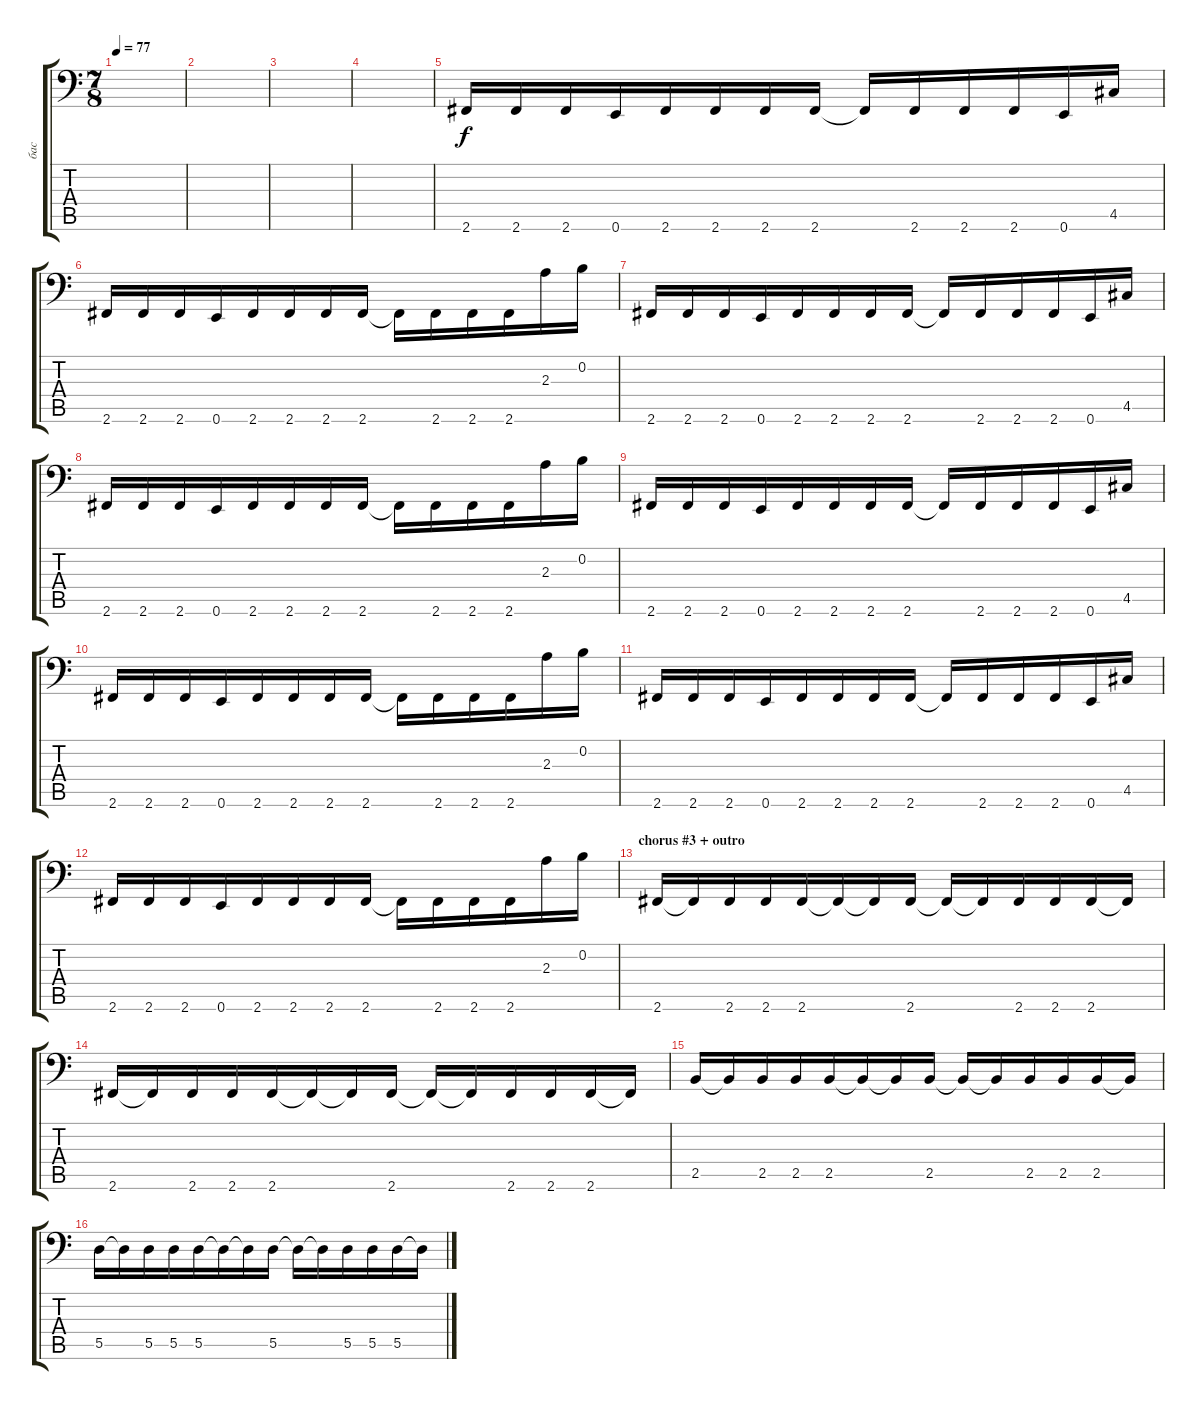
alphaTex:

\track ("бас" "бас") {instrument electricbassfinger}
\staff {score tabs}
\tuning (E3 B2 G2 D2 A1 E1) {hide}
\ts (7 8)
\tempo 77
\clef f4
\ks c
|
|
|
|
2.6.16 2.6.16 2.6.16 0.6.16 2.6.16 2.6.16 2.6.16 2.6.16 2.6{t}.16 2.6.16 2.6.16 2.6.16 0.6.16 4.5.16 |
2.6.16 2.6.16 2.6.16 0.6.16 2.6.16 2.6.16 2.6.16 2.6.16 2.6{t}.16 2.6.16 2.6.16 2.6.16 2.3.16 0.2.16 |
2.6.16 2.6.16 2.6.16 0.6.16 2.6.16 2.6.16 2.6.16 2.6.16 2.6{t}.16 2.6.16 2.6.16 2.6.16 0.6.16 4.5.16 |
2.6.16 2.6.16 2.6.16 0.6.16 2.6.16 2.6.16 2.6.16 2.6.16 2.6{t}.16 2.6.16 2.6.16 2.6.16 2.3.16 0.2.16 |
2.6.16 2.6.16 2.6.16 0.6.16 2.6.16 2.6.16 2.6.16 2.6.16 2.6{t}.16 2.6.16 2.6.16 2.6.16 0.6.16 4.5.16 |
2.6.16 2.6.16 2.6.16 0.6.16 2.6.16 2.6.16 2.6.16 2.6.16 2.6{t}.16 2.6.16 2.6.16 2.6.16 2.3.16 0.2.16 |
2.6.16 2.6.16 2.6.16 0.6.16 2.6.16 2.6.16 2.6.16 2.6.16 2.6{t}.16 2.6.16 2.6.16 2.6.16 0.6.16 4.5.16 |
2.6.16 2.6.16 2.6.16 0.6.16 2.6.16 2.6.16 2.6.16 2.6.16 2.6{t}.16 2.6.16 2.6.16 2.6.16 2.3.16 0.2.16 |
\section ("" "chorus #3 + outro")
2.6.16 2.6{t}.16 2.6.16 2.6.16 2.6.16 2.6{t}.16 2.6{t}.16 2.6.16 2.6{t}.16 2.6{t}.16 2.6.16 2.6.16 2.6.16 2.6{t}.16 |
2.6.16 2.6{t}.16 2.6.16 2.6.16 2.6.16 2.6{t}.16 2.6{t}.16 2.6.16 2.6{t}.16 2.6{t}.16 2.6.16 2.6.16 2.6.16 2.6{t}.16 |
2.5.16 2.5{t}.16 2.5.16 2.5.16 2.5.16 2.5{t}.16 2.5{t}.16 2.5.16 2.5{t}.16 2.5{t}.16 2.5.16 2.5.16 2.5.16 2.5{t}.16 |
5.5.16 5.5{t}.16 5.5.16 5.5.16 5.5.16 5.5{t}.16 5.5{t}.16 5.5.16 5.5{t}.16 5.5{t}.16 5.5.16 5.5.16 5.5.16 5.5{t}.16
